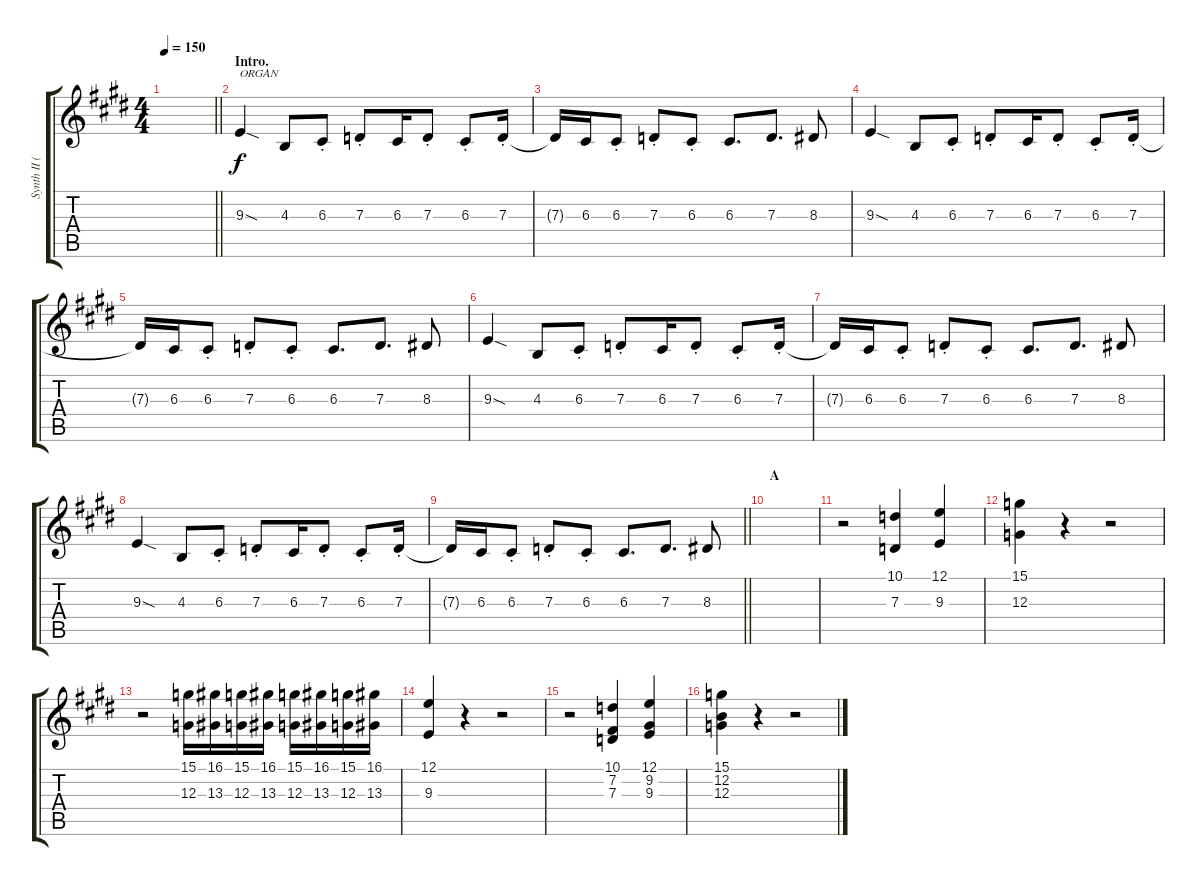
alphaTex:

\track ("Synth II (Kotobuki Tsumugi)" "Synth II (") {instrument rockorgan}
\staff {score tabs}
\tuning (E4 B3 G3 D3 A2 E2) {hide}
\ts (4 4)
\tempo 150
\clef g2
\barLineRight lightlight
\ks e
|
\section ("" "Intro.")
9.3{sod}.4{txt "ORGAN"} 4.3.8 6.3{st}.8 7.3{st}.8 6.3.16 7.3{st}.8 6.3{st}.8 7.3{st}.16 |
7.3{t}.16 6.3.16 6.3{st}.8 7.3{st}.8 6.3{st}.8 6.3.8{d} 7.3.8{d} 8.3.8 |
9.3{sod}.4 4.3.8 6.3{st}.8 7.3{st}.8 6.3.16 7.3{st}.8 6.3{st}.8 7.3{st}.16 |
7.3{t}.16 6.3.16 6.3{st}.8 7.3{st}.8 6.3{st}.8 6.3.8{d} 7.3.8{d} 8.3.8 |
9.3{sod}.4 4.3.8 6.3{st}.8 7.3{st}.8 6.3.16 7.3{st}.8 6.3{st}.8 7.3{st}.16 |
7.3{t}.16 6.3.16 6.3{st}.8 7.3{st}.8 6.3{st}.8 6.3.8{d} 7.3.8{d} 8.3.8 |
9.3{sod}.4 4.3.8 6.3{st}.8 7.3{st}.8 6.3.16 7.3{st}.8 6.3{st}.8 7.3{st}.16 |
\barLineRight lightlight
7.3{t}.16 6.3.16 6.3{st}.8 7.3{st}.8 6.3{st}.8 6.3.8{d} 7.3.8{d} 8.3.8 |
\section ("" "A")
|
r.2 (10.1 7.3).4 (12.1 9.3).4 |
(15.1 12.3).4 r.4 r.2 |
r.2 (15.1 12.3).16 (16.1 13.3).16 (15.1 12.3).16 (16.1 13.3).16 (15.1 12.3).16 (16.1 13.3).16 (15.1 12.3).16 (16.1 13.3).16 |
(12.1 9.3).4 r.4 r.2 |
r.2 (10.1 7.2 7.3).4 (12.1 9.2 9.3).4 |
(15.1 12.2 12.3).4 r.4 r.2
